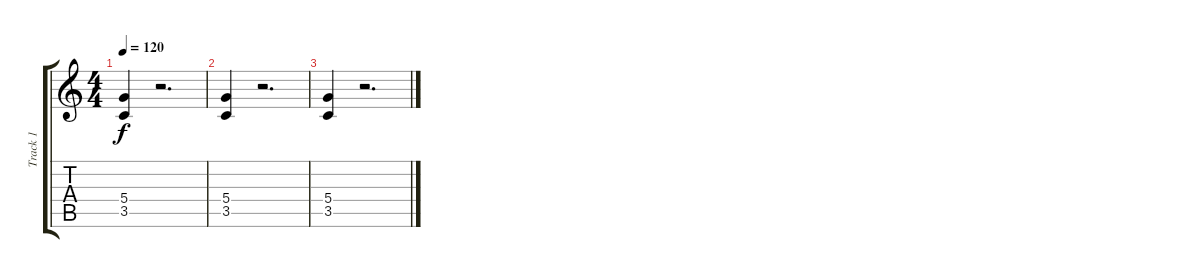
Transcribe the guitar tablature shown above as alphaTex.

\track ("Track 1" "Track 1") {instrument overdrivenguitar}
\staff {score tabs}
\tuning (E4 B3 G3 D3 A2 E2) {hide}
\ts (4 4)
\tempo 120
\clef g2
\ks c
(5.4 3.5).4{dy f} r.2{d} |
(5.4 3.5).4 r.2{d} |
(5.4 3.5).4 r.2{d}
